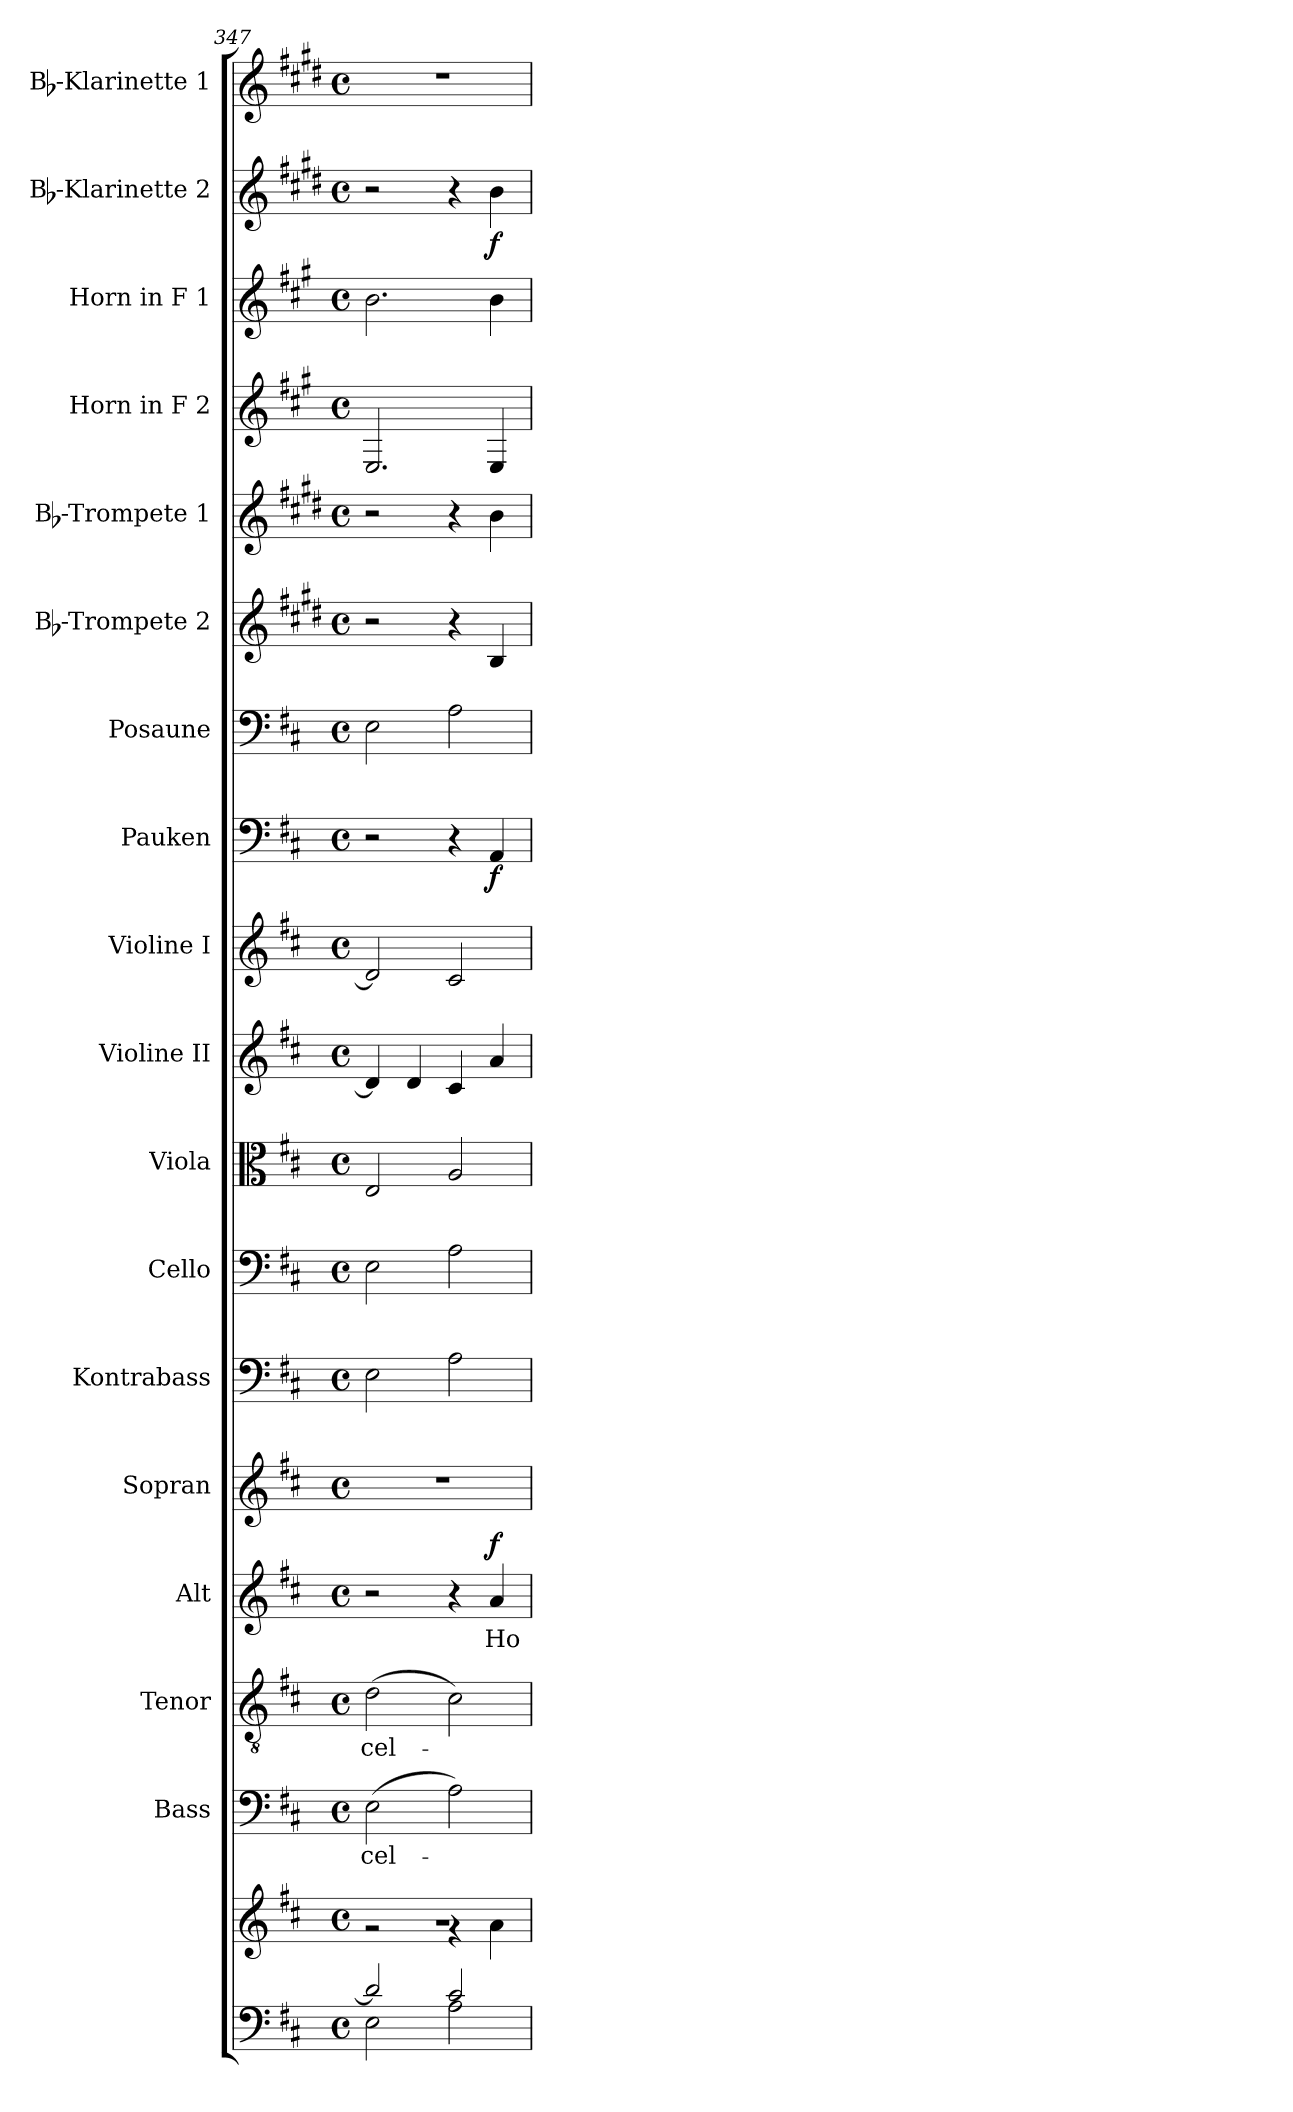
**kern	**kern	**kern	**text	**kern	**text	**kern	**text	**dynam	**kern	**kern	**kern	**kern	**kern	**kern	**kern	**dynam	**kern	**kern	**kern	**kern	**kern	**kern	**dynam	**kern
*part18	*part18	*part17	*part17	*part16	*part16	*part15	*part15	*part15	*part14	*part13	*part12	*part11	*part10	*part9	*part8	*part8	*part7	*part6	*part5	*part4	*part3	*part2	*part2	*part1
*staff19	*staff18	*staff17	*staff17	*staff16	*staff16	*staff15	*staff15	*staff15	*staff14	*staff13	*staff12	*staff11	*staff10	*staff9	*staff8	*staff8	*staff7	*staff6	*staff5	*staff4	*staff3	*staff2	*staff2	*staff1
*	*	*I"Bass	*	*I"Tenor	*	*I"Alt	*	*	*I"Sopran	*I"Kontrabass	*I"Cello	*I"Viola	*I"Violine II	*I"Violine I	*I"Pauken	*	*I"Posaune	*I"Bb-Trompete 2	*I"Bb-Trompete 1	*I"Horn in F 2	*I"Horn in F 1	*I"Bb-Klarinette 2	*	*I"Bb-Klarinette 1
*	*	*I'B.	*	*I'T.	*	*I'A.	*	*	*I'S.	*I'Kb.	*	*I'Vla.	*I'Vl. II	*I'Vl. I	*I'Pk.	*	*I'Pos.	*I'Bb Trp. 2	*I'Bb Trp. 1	*	*	*I'Bb Kl. 2	*	*I'Bb Kl. 1
*clefF4	*clefG2	*clefF4	*	*clefGv2	*	*clefG2	*	*	*clefG2	*clefF4	*clefF4	*clefC3	*clefG2	*clefG2	*clefF4	*	*clefF4	*clefG2	*clefG2	*clefG2	*clefG2	*clefG2	*	*clefG2
*	*	*	*	*	*	*	*	*	*	*ITrd7c12	*	*	*	*	*	*	*	*ITrd1c2	*ITrd1c2	*ITrd4c7	*ITrd4c7	*ITrd1c2	*	*ITrd1c2
*k[f#c#]	*k[f#c#]	*k[f#c#]	*	*k[f#c#]	*	*k[f#c#]	*	*	*k[f#c#]	*k[f#c#]	*k[f#c#]	*k[f#c#]	*k[f#c#]	*k[f#c#]	*k[f#c#]	*	*k[f#c#]	*k[f#c#]	*k[f#c#]	*k[f#c#]	*k[f#c#]	*k[f#c#]	*	*k[f#c#]
*D:	*D:	*D:	*	*D:	*	*D:	*	*	*D:	*D:	*D:	*D:	*D:	*D:	*D:	*	*D:	*D:	*D:	*D:	*D:	*D:	*	*D:
*M4/4	*M4/4	*M4/4	*	*M4/4	*	*M4/4	*	*	*M4/4	*M4/4	*M4/4	*M4/4	*M4/4	*M4/4	*M4/4	*	*M4/4	*M4/4	*M4/4	*M4/4	*M4/4	*M4/4	*	*M4/4
*met(c)	*met(c)	*met(c)	*	*met(c)	*	*met(c)	*	*	*met(c)	*met(c)	*met(c)	*met(c)	*met(c)	*met(c)	*met(c)	*	*met(c)	*met(c)	*met(c)	*met(c)	*met(c)	*met(c)	*	*met(c)
=347	=347	=347	=347	=347	=347	=347	=347	=347	=347	=347	=347	=347	=347	=347	=347	=347	=347	=347	=347	=347	=347	=347	=347	=347
*^	*^	*	*	*	*	*	*	*	*	*	*	*	*	*	*	*	*	*	*	*	*	*	*	*
!	!	!	!	!	!LO:LY:b	!	!LO:LY:b	!	!	!	!	!	!	!	!	!	!	!	!	!	!	!	!	!	!	!
2d/]	2E\	1rcc	2rg	(>2E\	-cel-	(>2d\	-cel-	2r	.	.	1r	2EE\	2E\	2E/	4d/]	2d/]	2r	.	2E\	2r	2r	2.AA/	2.e\	2r	.	1r
.	.	.	.	.	.	.	.	.	.	.	.	.	.	.	4d/	.	.	.	.	.	.	.	.	.	.	.
2c#/	2A\	.	4rg	2A\)	.	2c#\)	.	4r	.	.	.	2AA\	2A\	2A/	4c#/	2c#/	4r	.	2A\	4r	4r	.	.	4r	.	.
!	!	!	!	!	!	!	!	!	!LO:LY:b	!LO:DY:a	!	!	!	!	!	!	!	!LO:DY:b	!	!	!	!	!	!	!LO:DY:b	!
.	.	.	4a\	.	.	.	.	4a/	Ho-	f	.	.	.	.	4a/	.	4AA/	f	.	4A/	4a\	4AA/	4e\	4a\	f	.
*v	*v	*	*	*	*	*	*	*	*	*	*	*	*	*	*	*	*	*	*	*	*	*	*	*	*	*
*	*v	*v	*	*	*	*	*	*	*	*	*	*	*	*	*	*	*	*	*	*	*	*	*	*	*
=	=	=	=	=	=	=	=	=	=	=	=	=	=	=	=	=	=	=	=	=	=	=	=	=
*-	*-	*-	*-	*-	*-	*-	*-	*-	*-	*-	*-	*-	*-	*-	*-	*-	*-	*-	*-	*-	*-	*-	*-	*-
